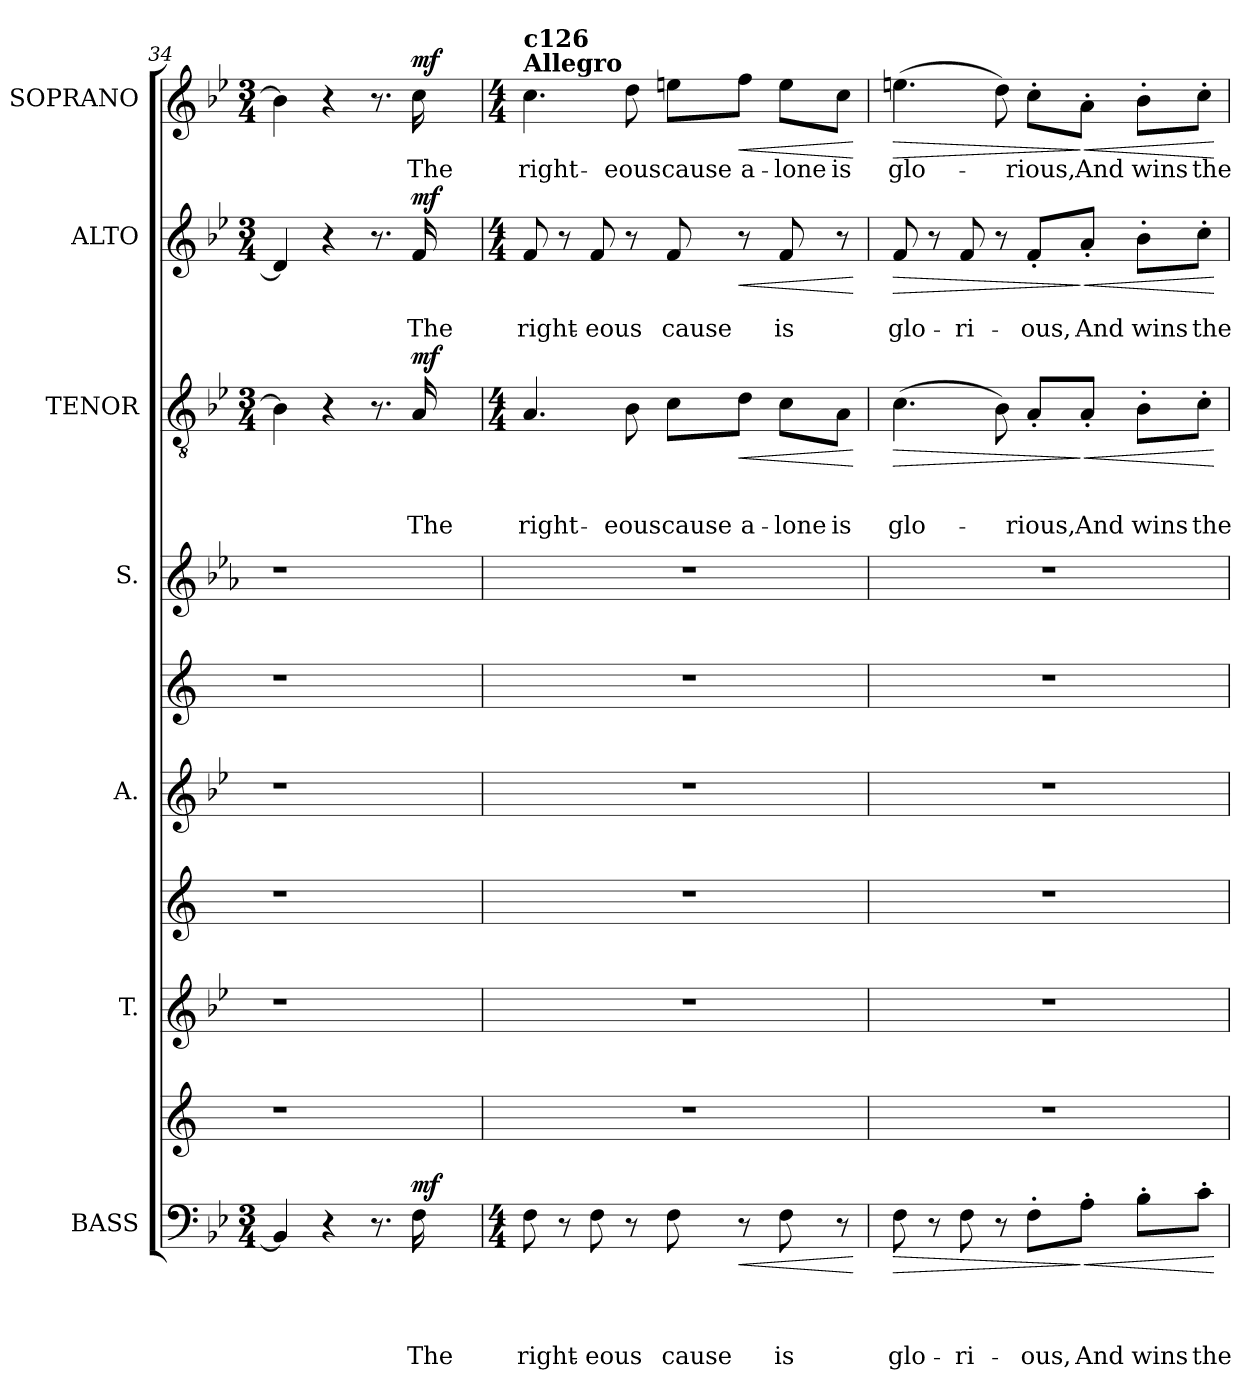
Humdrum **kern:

**kern	**text	**text	**text	**text	**dynam	**kern	**kern	**kern	**kern	**kern	**kern	**kern	**text	**text	**text	**dynam	**kern	**text	**text	**dynam	**kern	**text	**dynam
*part10	*part10	*part10	*part10	*part10	*part10	*part9	*part8	*part7	*part6	*part5	*part4	*part3	*part3	*part3	*part3	*part3	*part2	*part2	*part2	*part2	*part1	*part1	*part1
*staff10	*staff10	*staff10	*staff10	*staff10	*staff10	*staff9	*staff8	*staff7	*staff6	*staff5	*staff4	*staff3	*staff3	*staff3	*staff3	*staff3	*staff2	*staff2	*staff2	*staff2	*staff1	*staff1	*staff1
*I"BASS	*	*	*	*	*	*	*I"T.	*	*I"A.	*	*I"S.	*I"TENOR	*	*	*	*	*I"ALTO	*	*	*	*I"SOPRANO	*	*
*I'B.	*	*	*	*	*	*	*I'T.	*	*I'A.	*	*I'S.	*I'T.	*	*	*	*	*I'A.	*	*	*	*I'S.	*	*
*clefF4	*	*	*	*	*	*clefG2	*clefG2	*clefG2	*clefG2	*clefG2	*clefG2	*clefGv2	*	*	*	*	*clefG2	*	*	*	*clefG2	*	*
*	*	*	*	*	*	*ITrd1c2	*	*ITrd1c2	*	*ITrd1c2	*ITrd3c5	*	*	*	*	*	*	*	*	*	*	*	*
*k[b-e-]	*	*	*	*	*	*k[b-e-]	*k[b-e-]	*k[b-e-]	*k[b-e-]	*k[b-e-]	*k[b-e-]	*k[b-e-]	*	*	*	*	*k[b-e-]	*	*	*	*k[b-e-]	*	*
*B-:	*	*	*	*	*	*B-:	*B-:	*B-:	*B-:	*B-:	*B-:	*B-:	*	*	*	*	*B-:	*	*	*	*B-:	*	*
*M3/4	*	*	*	*	*	*	*	*	*	*	*	*M3/4	*	*	*	*	*M3/4	*	*	*	*M3/4	*	*
=34	=34	=34	=34	=34	=34	=34	=34	=34	=34	=34	=34	=34	=34	=34	=34	=34	=34	=34	=34	=34	=34	=34	=34
4BB-/]	.	.	.	.	.	1r	1r	1r	1r	1r	1r	4B-\]	.	.	.	.	4d/]	.	.	.	4b-\]	.	.
4r	.	.	.	.	.	.	.	.	.	.	.	4r	.	.	.	.	4r	.	.	.	4r	.	.
8.r	.	.	.	.	.	.	.	.	.	.	.	8.r	.	.	.	.	8.r	.	.	.	8.r	.	.
!	!	!	!	!LO:LY:b	!LO:DY:a	!	!	!	!	!	!	!	!	!	!LO:LY:b	!LO:DY:a	!	!	!LO:LY:b	!LO:DY:a	!	!LO:LY:b	!LO:DY:a
16F\	.	.	.	The	mf	.	.	.	.	.	.	16A/	.	.	The	mf	16f/	.	The	mf	16cc\	The	mf
4ryy	.	.	.	.	.	.	.	.	.	.	.	4ryy	.	.	.	.	4ryy	.	.	.	4ryy	.	.
=35	=35	=35	=35	=35	=35	=35	=35	=35	=35	=35	=35	=35	=35	=35	=35	=35	=35	=35	=35	=35	=35	=35	=35
*M4/4	*	*	*	*	*	*	*	*	*	*	*	*M4/4	*	*	*	*	*M4/4	*	*	*	*M4/4	*	*
*	*	*	*	*	*	*	*	*	*	*	*	*	*	*	*	*	*	*	*	*	*MM189	*	*
!	!	!	!	!	!	!	!	!	!	!	!	!	!	!	!	!	!	!	!	!	!LO:TX:a:B:t=Allegro	!	!
!	!	!	!	!	!	!	!	!	!	!	!	!	!	!	!	!	!	!	!	!	!LO:TX:a:B:t=c126	!	!
!	!	!	!	!LO:LY:b	!	!	!	!	!	!	!	!	!	!	!LO:LY:b	!	!	!	!LO:LY:b	!	!	!LO:LY:b	!
8F\	.	.	.	right-	.	1r	1r	1r	1r	1r	1r	4.A/	.	.	right-	.	8f/	.	right-	.	4.cc\	right-	.
8r	.	.	.	.	.	.	.	.	.	.	.	.	.	.	.	.	8r	.	.	.	.	.	.
!	!	!	!	!LO:LY:b	!	!	!	!	!	!	!	!	!	!	!	!	!	!	!LO:LY:b	!	!	!	!
8F\	.	.	.	-eous	.	.	.	.	.	.	.	.	.	.	.	.	8f/	.	-eous	.	.	.	.
!	!	!	!	!	!	!	!	!	!	!	!	!	!	!	!LO:LY:b	!	!	!	!	!	!	!LO:LY:b	!
8r	.	.	.	.	.	.	.	.	.	.	.	8B-\	.	.	-eous	.	8r	.	.	.	8dd\	-eous	.
!	!	!	!	!LO:LY:b	!	!	!	!	!	!	!	!	!	!	!LO:LY:b	!	!	!	!LO:LY:b	!	!	!LO:LY:b	!
8F\	.	.	.	cause	.	.	.	.	.	.	.	8c\L	.	.	cause	.	8f/	.	cause	.	8een\L	cause	.
!	!	!	!	!	!LO:HP:b	!	!	!	!	!	!	!	!	!	!LO:LY:b	!LO:HP:b	!	!	!	!LO:HP:b	!	!LO:LY:b	!LO:HP:b
8r	.	.	.	.	<	.	.	.	.	.	.	8d\J	.	.	a-	<	8r	.	.	<	8ff\J	a-	<
!	!	!	!	!LO:LY:b	!	!	!	!	!	!	!	!	!	!	!LO:LY:b	!	!	!	!LO:LY:b	!	!	!LO:LY:b	!
8F\	.	.	.	is	.	.	.	.	.	.	.	8c\L	.	.	-lone	.	8f/	.	is	.	8ee\L	-lone	.
!	!	!	!	!	!	!	!	!	!	!	!	!	!	!	!LO:LY:b	!	!	!	!	!	!	!LO:LY:b	!
8r	.	.	.	.	.	.	.	.	.	.	.	8A\J	.	.	is	.	8r	.	.	.	8cc\J	is	.
.	.	.	.	.	[	.	.	.	.	.	.	.	.	.	.	[	.	.	.	[	.	.	[
!!LO:LB:g=z
=36	=36	=36	=36	=36	=36	=36	=36	=36	=36	=36	=36	=36	=36	=36	=36	=36	=36	=36	=36	=36	=36	=36	=36
!	!	!	!	!LO:LY:b	!LO:HP:b	!	!	!	!	!	!	!	!	!	!LO:LY:b	!LO:HP:b	!	!	!LO:LY:b	!LO:HP:b	!	!LO:LY:b	!LO:HP:b
8F\	.	.	.	glo-	>	1r	1r	1r	1r	1r	1r	(>4.c\	.	.	glo-	>	8f/	.	glo-	>	(>4.een\	glo-	>
8r	.	.	.	.	.	.	.	.	.	.	.	.	.	.	.	.	8r	.	.	.	.	.	.
!	!	!	!	!LO:LY:b	!	!	!	!	!	!	!	!	!	!	!	!	!	!	!LO:LY:b	!	!	!	!
8F\	.	.	.	-ri-	.	.	.	.	.	.	.	.	.	.	.	.	8f/	.	-ri-	.	.	.	.
8r	.	.	.	.	.	.	.	.	.	.	.	8B-\)	.	.	.	.	8r	.	.	.	8dd\)	.	.
!	!	!	!	!LO:LY:b	!	!	!	!	!	!	!	!	!	!	!LO:LY:b	!	!	!	!LO:LY:b	!	!	!LO:LY:b	!
8F'>\L	.	.	.	-ous,	.	.	.	.	.	.	.	8A'</L	.	.	-rious,	.	8f'</L	.	-ous,	.	8cc'>\L	-rious,	.
!	!	!	!	!LO:LY:b	!LO:HP:n=1:b	!	!	!	!	!	!	!	!	!	!LO:LY:b	!LO:HP:n=1:b	!	!	!LO:LY:b	!LO:HP:n=1:b	!	!LO:LY:b	!LO:HP:n=1:b
8A'>\J	.	.	.	And	] <	.	.	.	.	.	.	8A'</J	.	.	And	] <	8a'</J	.	And	] <	8a'<\J	And	] <
!	!	!	!	!LO:LY:b	!	!	!	!	!	!	!	!	!	!	!LO:LY:b	!	!	!	!LO:LY:b	!	!	!LO:LY:b	!
8B-'>\L	.	.	.	wins	.	.	.	.	.	.	.	8B-'>\L	.	.	wins	.	8b-'>\L	.	wins	.	8b-'>\L	wins	.
!	!	!	!	!LO:LY:b	!	!	!	!	!	!	!	!	!	!	!LO:LY:b	!	!	!	!LO:LY:b	!	!	!LO:LY:b	!
8c'>\J	.	.	.	the	.	.	.	.	.	.	.	8c'>\J	.	.	the	.	8cc'>\J	.	the	.	8cc'>\J	the	.
.	.	.	.	.	[	.	.	.	.	.	.	.	.	.	.	[	.	.	.	[	.	.	[
=	=	=	=	=	=	=	=	=	=	=	=	=	=	=	=	=	=	=	=	=	=	=	=
*-	*-	*-	*-	*-	*-	*-	*-	*-	*-	*-	*-	*-	*-	*-	*-	*-	*-	*-	*-	*-	*-	*-	*-
